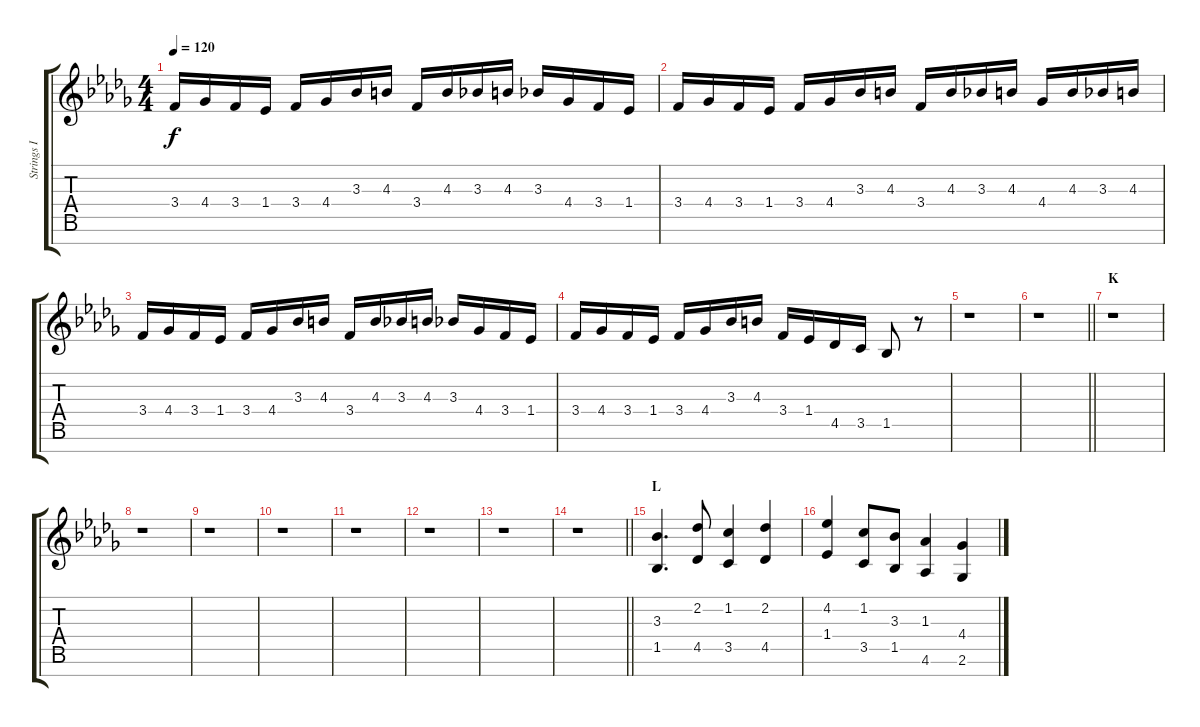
\track ("Strings I" "Strings I") {instrument stringensemble1}
\staff {score tabs}
\tuning (E5 B4 G4 D4 A3 E3 B2) {hide}
\ts (4 4)
\tempo 120
\clef g2
\ks db
3.4.16{dy f} 4.4.16 3.4.16 1.4.16 3.4.16 4.4.16 3.3.16 4.3.16 3.4.16 4.3.16 3.3.16 4.3.16 3.3.16 4.4.16 3.4.16 1.4.16 |
3.4.16 4.4.16 3.4.16 1.4.16 3.4.16 4.4.16 3.3.16 4.3.16 3.4.16 4.3.16 3.3.16 4.3.16 4.4.16 4.3.16 3.3.16 4.3.16 |
3.4.16 4.4.16 3.4.16 1.4.16 3.4.16 4.4.16 3.3.16 4.3.16 3.4.16 4.3.16 3.3.16 4.3.16 3.3.16 4.4.16 3.4.16 1.4.16 |
3.4.16 4.4.16 3.4.16 1.4.16 3.4.16 4.4.16 3.3.16 4.3.16 3.4.16 1.4.16 4.5.16 3.5.16 1.5.8 r.8 |
r.1 |
\barLineRight lightlight
r.1 |
\section ("" "K")
r.1 |
r.1 |
r.1 |
r.1 |
r.1 |
r.1 |
r.1 |
\barLineRight lightlight
r.1 |
\section ("" "L")
(3.3 1.5).4{d} (2.2 4.5).8 (1.2 3.5).4 (2.2 4.5).4 |
(4.2 1.4).4 (1.2 3.5).8 (3.3 1.5).8 (1.3 4.6).4 (4.4 2.6).4
